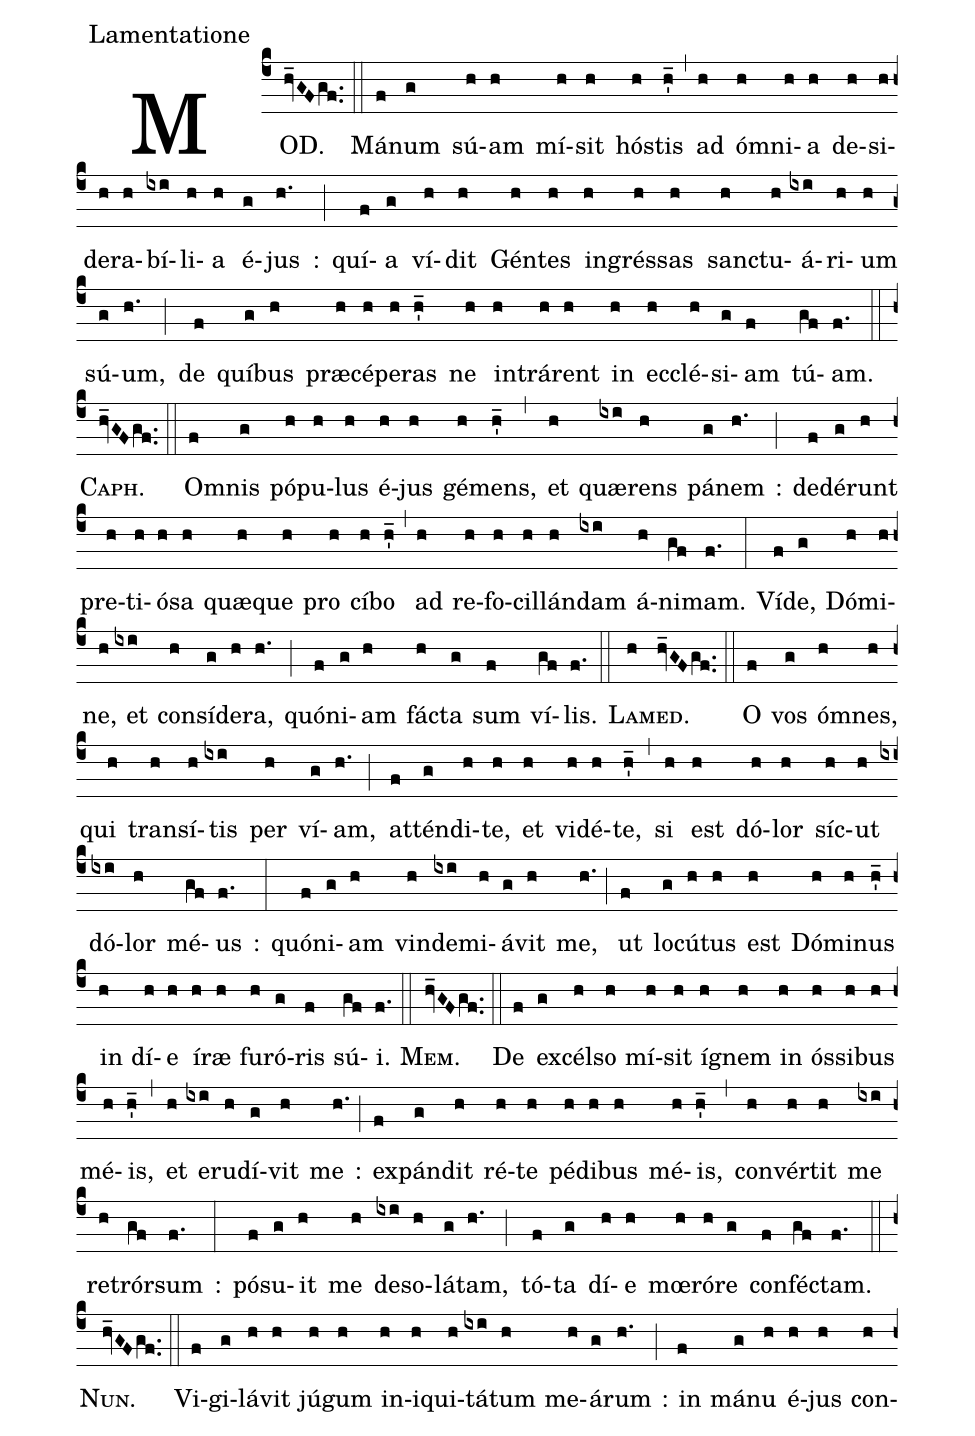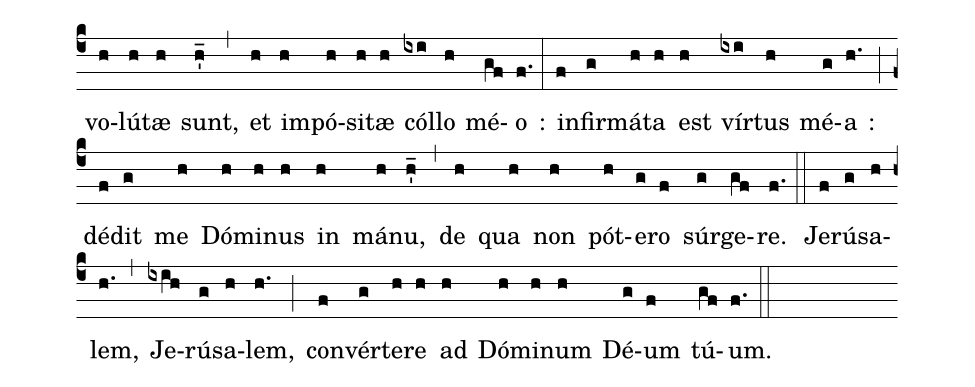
office-part: Lamentatione;
%%
(c4)
MOD.(hv_GFgf..) (::)
Má(f)num(g) sú(h)am(h) mí(h)sit(h) hós(h)tis(h'_) (,)
ad(h) óm(h)ni(h)a(h) de(h)si(h)de(h)ra(h)bí(ixi)li(h)a(h) é(g)jus(h.) :(;)
quí(f)a(g) ví(h)dit(h) Gén(h)tes(h) in(h)grés(h)sas(h) san(h)ctu(h)á(ixi)ri(h)um(h) sú(g)um,(h.) (;)
de(f) quí(g)bus(h) præ(h)cé(h)pe(h)ras(h'_) ne(h) in(h)trá(h)rent(h) in(h) ec(h)clé(h)si(g)am(f) tú(gf)am.(f.) (::)
<sc>Caph.</sc>(hv_GFgf..) (::)
Om(f)nis(g) pó(h)pu(h)lus(h) é(h)jus(h) gé(h)mens,(h'_) (,)
et(h) quæ(ixi)rens(h) pá(g)nem(h.) :(;)
de(f)dé(g)runt(h) pre(h)ti(h)ó(h)sa(h) quæ(h)que(h) pro(h) cí(h)bo(h'_) (,)
ad(h) re(h)fo(h)cil(h)lán(h)dam(ixi) á(h)ni(gf)mam.(f.) (:)
Ví(f)de,(g) Dó(h)mi(h)ne,(h) et(ixi) con(h)sí(g)de(h)ra,(h.) (;)
quón(f)i(g)am(h) fá(h)cta(g) sum(f) ví(gf)lis.(f.) (::)
<sc>La</sc>(h)<sc>med.</sc>(hv_GFgf..) (::)
O(f) vos(g) óm(h)nes,(h) qui(h) trans(h)í(h)tis(ixi) per(h) ví(g)am,(h.) (;)
at(f)tén(g)di(h)te,(h) et(h) vi(h)dé(h)te,(h'_) (,)
si(h) est(h) dó(h)lor(h) síc(h)ut(h) dó(ixi)lor(h) mé(gf)us(f.) :(:)
quón(f)i(g)am(h) vin(h)de(ixi)mi(h)á(g)vit(h) me,(h.) (;)
ut(f) lo(g)cú(h)tus(h) est(h) Dó(h)mi(h)nus(h'_) in(h) dí(h)e(h) í(h)ræ(h) fu(h)ró(g)ris(f) sú(gf)i.(f.) (::)
<sc>Mem.</sc>(hv_GFgf..) (::)
De(f) ex(g)cél(h)so(h) mí(h)sit(h) í(h)gnem(h) in(h) ós(h)si(h)bus(h) mé(h)is,(h'_) (,)
et(h) e(ixi)ru(h)dí(g)vit(h) me(h.) :(;)
ex(f)pán(g)dit(h) ré(h)te(h) pé(h)di(h)bus(h) mé(h)is,(h'_) (,)
con(h)vér(h)tit(h) me(ixi) re(h)trór(gf)sum(f.) :(:)
pó(f)su(g)it(h) me(h) de(ixi)so(h)lá(g)tam,(h.) (;)
tó(f)ta(g) dí(h)e(h) mœ(h)ró(h)re(g) con(f)fé(gf)ctam.(f.) (::)
<sc>Nun.</sc>(hv_GFgf..) (::)
Vi(f)gi(g)lá(h)vit(h) jú(h)gum(h) in(h)i(h)qui(h)tá(ixi)tum(h) me(h)á(g)rum(h.) :(;)
in(f) má(g)nu(h) é(h)jus(h) con(h)vo(h)lú(h)tæ(h) sunt,(h'_) (,)
et(h) im(h)pó(h)si(h)tæ(h) cól(ixi)lo(h) mé(gf)o(f.) :(:)
in(f)fir(g)má(h)ta(h) est(h) vír(ixi)tus(h) mé(g)a(h.) :(;)
dé(f)dit(g) me(h) Dó(h)mi(h)nus(h) in(h) má(h)nu,(h'_) (,)
de(h) qua(h) non(h) pót(h)e(g)ro(f) súr(g)ge(gf)re.(f.) (::)
Je(f)rú(g)sa(h)lem,(h.) (,)
Je(ixih)rú(g)sa(h)lem,(h.) (;)
con(f)vér(g)te(h)re(h) ad(h) Dó(h)mi(h)num(h) Dé(g)um(f) tú(gf)um.(f.) (::)
